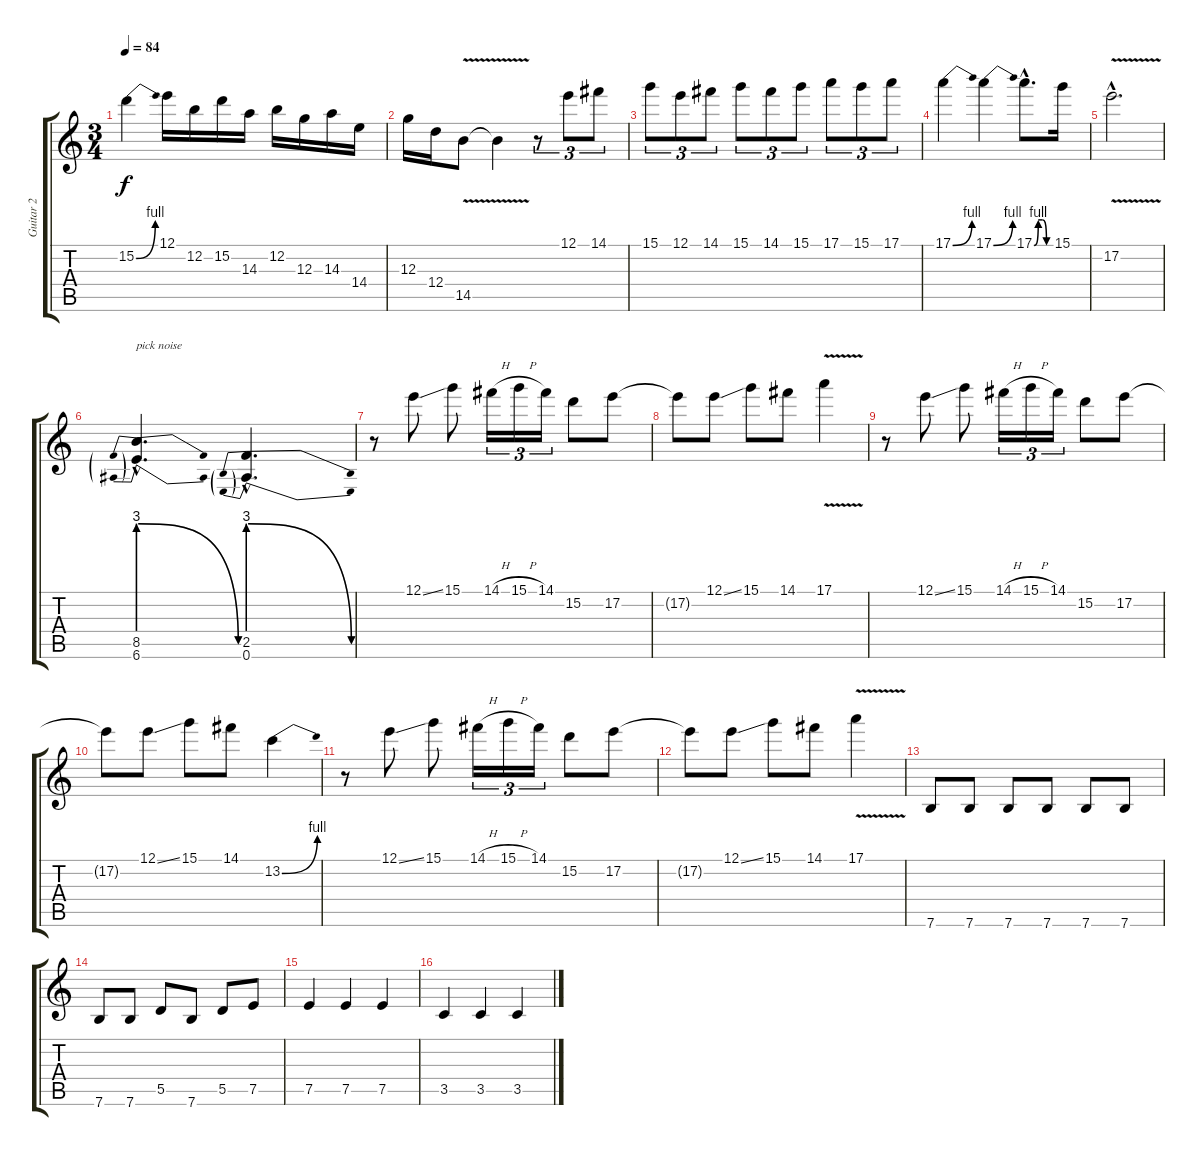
\track ("Guitar 2" "Guitar 2") {instrument overdrivenguitar}
\staff {score tabs}
\tuning (E4 B3 G3 D3 A2 E2) {hide}
\ts (3 4)
\tempo 84
\clef g2
\ks c
15.2{be (bend 0 0 60 4)}.4{dy f} 12.1.16 12.2.16 15.2.16 14.3.16 12.2.16 12.3.16 14.3.16 14.4.16 |
12.3.16 12.4.16 14.5{v}.8 14.5{t}.4 r.8{tu (3 2)} 12.1.8{tu (3 2)} 14.1.8{tu (3 2)} |
15.1.8{tu (3 2)} 12.1.8{tu (3 2)} 14.1.8{tu (3 2)} 15.1.8{tu (3 2)} 14.1.8{tu (3 2)} 15.1.8{tu (3 2)} 17.1.8{tu (3 2)} 15.1.8{tu (3 2)} 17.1.8{tu (3 2)} |
17.1{be (bend 0 0 60 4)}.4 17.1{be (bend 0 0 60 4)}.4 17.1{be (custom 0 0 15 4 30 4 45 0 60 0) hac}.8{d} 15.1.16 |
17.2{v hac}.2{d} |
(8.5{be (prebendrelease 0 12 60 0) hac} 6.6{be (prebendrelease 0 12 60 0) hac}).4{d txt "pick noise"} (2.5{be (prebendrelease 0 12 60 0) hac} 0.6{be (prebendrelease 0 12 60 0) hac}).4{d} |
r.8 12.1{ss}.8 15.1.8 14.1{h}.16{tu (3 2)} 15.1{h}.16{tu (3 2)} 14.1.16{tu (3 2)} 15.2.8 17.2.8 |
17.2{t}.8 12.1{ss}.8 15.1.8 14.1.8 17.1{v}.4 |
r.8 12.1{ss}.8 15.1.8 14.1{h}.16{tu (3 2)} 15.1{h}.16{tu (3 2)} 14.1.16{tu (3 2)} 15.2.8 17.2.8 |
17.2{t}.8 12.1{ss}.8 15.1.8 14.1.8 13.2{be (bend 0 0 60 4)}.4 |
r.8 12.1{ss}.8 15.1.8 14.1{h}.16{tu (3 2)} 15.1{h}.16{tu (3 2)} 14.1.16{tu (3 2)} 15.2.8 17.2.8 |
17.2{t}.8 12.1{ss}.8 15.1.8 14.1.8 17.1{v}.4 |
7.6.8 7.6.8 7.6.8 7.6.8 7.6.8 7.6.8 |
7.6.8 7.6.8 5.5.8 7.6.8 5.5.8 7.5.8 |
7.5.4 7.5.4 7.5.4 |
3.5.4 3.5.4 3.5.4
